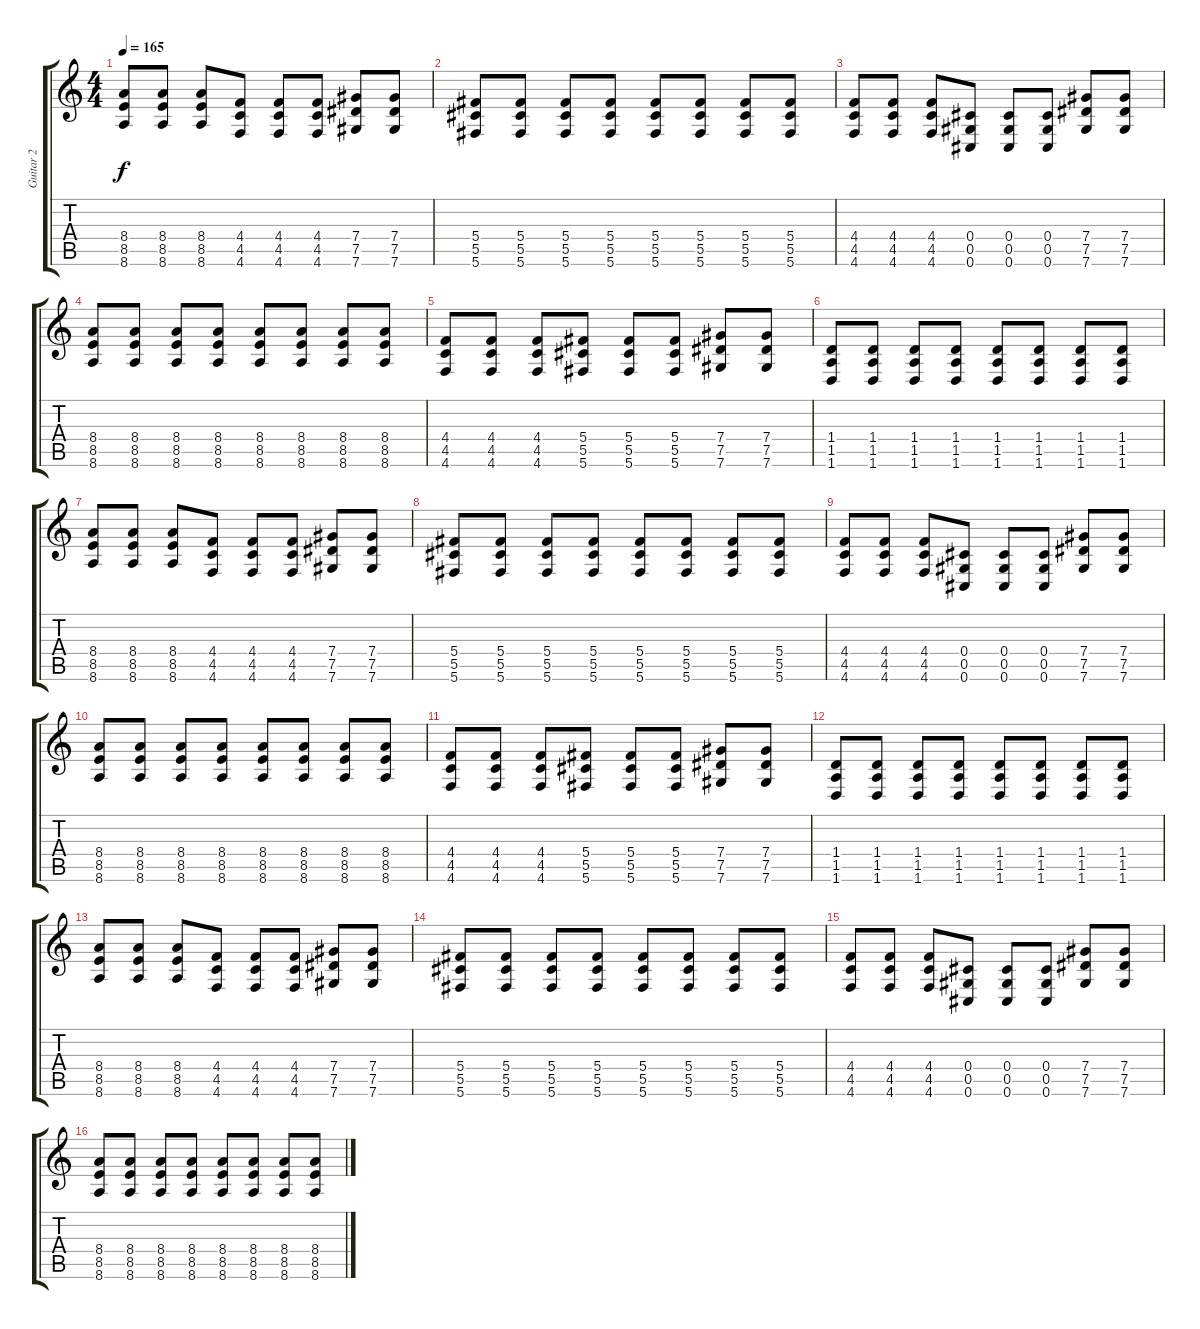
\track ("Guitar 2" "Guitar 2") {instrument distortionguitar}
\staff {score tabs}
\tuning (Eb4 Bb3 Gb3 Db3 Ab2 Db2) {hide}
\ts (4 4)
\tempo 165
\clef g2
\ks c
(8.4 8.5 8.6).8{dy f} (8.4 8.5 8.6).8 (8.4 8.5 8.6).8 (4.4 4.5 4.6).8 (4.4 4.5 4.6).8 (4.4 4.5 4.6).8 (7.4 7.5 7.6).8 (7.4 7.5 7.6).8 |
(5.4 5.5 5.6).8 (5.4 5.5 5.6).8 (5.4 5.5 5.6).8 (5.4 5.5 5.6).8 (5.4 5.5 5.6).8 (5.4 5.5 5.6).8 (5.4 5.5 5.6).8 (5.4 5.5 5.6).8 |
(4.4 4.5 4.6).8 (4.4 4.5 4.6).8 (4.4 4.5 4.6).8 (0.4 0.5 0.6).8 (0.4 0.5 0.6).8 (0.4 0.5 0.6).8 (7.4 7.5 7.6).8 (7.4 7.5 7.6).8 |
(8.4 8.5 8.6).8 (8.4 8.5 8.6).8 (8.4 8.5 8.6).8 (8.4 8.5 8.6).8 (8.4 8.5 8.6).8 (8.4 8.5 8.6).8 (8.4 8.5 8.6).8 (8.4 8.5 8.6).8 |
(4.4 4.5 4.6).8 (4.4 4.5 4.6).8 (4.4 4.5 4.6).8 (5.4 5.5 5.6).8 (5.4 5.5 5.6).8 (5.4 5.5 5.6).8 (7.4 7.5 7.6).8 (7.4 7.5 7.6).8 |
(1.4 1.5 1.6).8 (1.4 1.5 1.6).8 (1.4 1.5 1.6).8 (1.4 1.5 1.6).8 (1.4 1.5 1.6).8 (1.4 1.5 1.6).8 (1.4 1.5 1.6).8 (1.4 1.5 1.6).8 |
(8.4 8.5 8.6).8 (8.4 8.5 8.6).8 (8.4 8.5 8.6).8 (4.4 4.5 4.6).8 (4.4 4.5 4.6).8 (4.4 4.5 4.6).8 (7.4 7.5 7.6).8 (7.4 7.5 7.6).8 |
(5.4 5.5 5.6).8 (5.4 5.5 5.6).8 (5.4 5.5 5.6).8 (5.4 5.5 5.6).8 (5.4 5.5 5.6).8 (5.4 5.5 5.6).8 (5.4 5.5 5.6).8 (5.4 5.5 5.6).8 |
(4.4 4.5 4.6).8 (4.4 4.5 4.6).8 (4.4 4.5 4.6).8 (0.4 0.5 0.6).8 (0.4 0.5 0.6).8 (0.4 0.5 0.6).8 (7.4 7.5 7.6).8 (7.4 7.5 7.6).8 |
(8.4 8.5 8.6).8 (8.4 8.5 8.6).8 (8.4 8.5 8.6).8 (8.4 8.5 8.6).8 (8.4 8.5 8.6).8 (8.4 8.5 8.6).8 (8.4 8.5 8.6).8 (8.4 8.5 8.6).8 |
(4.4 4.5 4.6).8 (4.4 4.5 4.6).8 (4.4 4.5 4.6).8 (5.4 5.5 5.6).8 (5.4 5.5 5.6).8 (5.4 5.5 5.6).8 (7.4 7.5 7.6).8 (7.4 7.5 7.6).8 |
(1.4 1.5 1.6).8 (1.4 1.5 1.6).8 (1.4 1.5 1.6).8 (1.4 1.5 1.6).8 (1.4 1.5 1.6).8 (1.4 1.5 1.6).8 (1.4 1.5 1.6).8 (1.4 1.5 1.6).8 |
(8.4 8.5 8.6).8 (8.4 8.5 8.6).8 (8.4 8.5 8.6).8 (4.4 4.5 4.6).8 (4.4 4.5 4.6).8 (4.4 4.5 4.6).8 (7.4 7.5 7.6).8 (7.4 7.5 7.6).8 |
(5.4 5.5 5.6).8 (5.4 5.5 5.6).8 (5.4 5.5 5.6).8 (5.4 5.5 5.6).8 (5.4 5.5 5.6).8 (5.4 5.5 5.6).8 (5.4 5.5 5.6).8 (5.4 5.5 5.6).8 |
(4.4 4.5 4.6).8 (4.4 4.5 4.6).8 (4.4 4.5 4.6).8 (0.4 0.5 0.6).8 (0.4 0.5 0.6).8 (0.4 0.5 0.6).8 (7.4 7.5 7.6).8 (7.4 7.5 7.6).8 |
(8.4 8.5 8.6).8 (8.4 8.5 8.6).8 (8.4 8.5 8.6).8 (8.4 8.5 8.6).8 (8.4 8.5 8.6).8 (8.4 8.5 8.6).8 (8.4 8.5 8.6).8 (8.4 8.5 8.6).8
